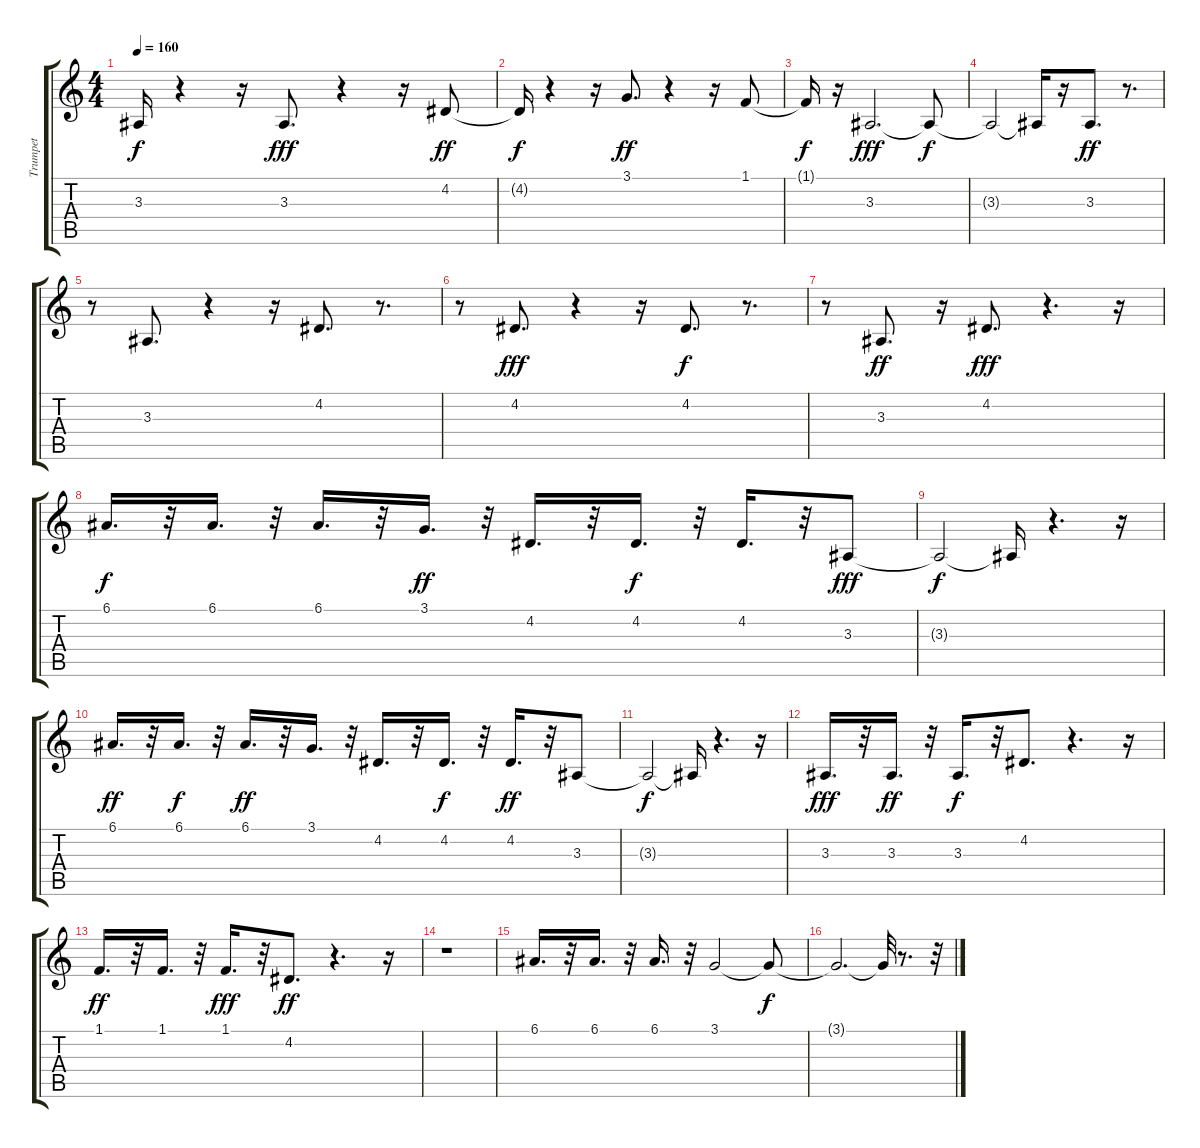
\track ("Trumpet" "Trumpet") {instrument trumpet}
\staff {score tabs}
\tuning (E4 B3 G3 D3 A2 E2) {hide}
\ts (4 4)
\tempo 160
\clef g2
\ks c
3.3{t}.16{dy f} r.4 r.16 3.3.8{d dy fff} r.4 r.16 4.2.8{dy ff} |
4.2{t}.16{dy f} r.4 r.16 3.1.8{d dy ff} r.4 r.16 1.1.8 |
1.1{t}.16{dy f} r.16 3.3.2{d dy fff} 3.3{t}.8{dy f} |
3.3{t}.2 3.3{t}.16 r.16 3.3.8{d dy ff} r.8{d} |
r.8 3.3.8{d} r.4 r.16 4.2.8{d} r.8{d} |
r.8 4.2.8{d dy fff} r.4 r.16 4.2.8{d dy f} r.8{d} |
r.8 3.3.8{d dy ff} r.16 4.2.8{d dy fff} r.4{d} r.16 |
6.1.16{d dy f} r.32 6.1.16{d} r.32 6.1.16{d} r.32 3.1.16{d dy ff} r.32 4.2.16{d} r.32 4.2.16{d dy f} r.32 4.2.16{d} r.32 3.3.8{dy fff} |
3.3{t}.2{dy f} 3.3{t}.16 r.4{d} r.16 |
6.1.16{d dy ff} r.32 6.1.16{d dy f} r.32 6.1.16{d dy ff} r.32 3.1.16{d} r.32 4.2.16{d} r.32 4.2.16{d dy f} r.32 4.2.16{d dy ff} r.32 3.3.8 |
3.3{t}.2{dy f} 3.3{t}.16 r.4{d} r.16 |
3.3.16{d dy fff} r.32 3.3.16{d dy ff} r.32 3.3.16{d dy f} r.32 4.2.8{d} r.4{d} r.16 |
1.1.16{d dy ff} r.32 1.1.16{d} r.32 1.1.16{d dy fff} r.32 4.2.8{d dy ff} r.4{d} r.16 |
r.1 |
6.1.16{d} r.32 6.1.16{d} r.32 6.1.16{d} r.32 3.1.2 3.1{t}.8{dy f} |
3.1{t}.2{d} 3.1{t}.32 r.8{d} r.32
